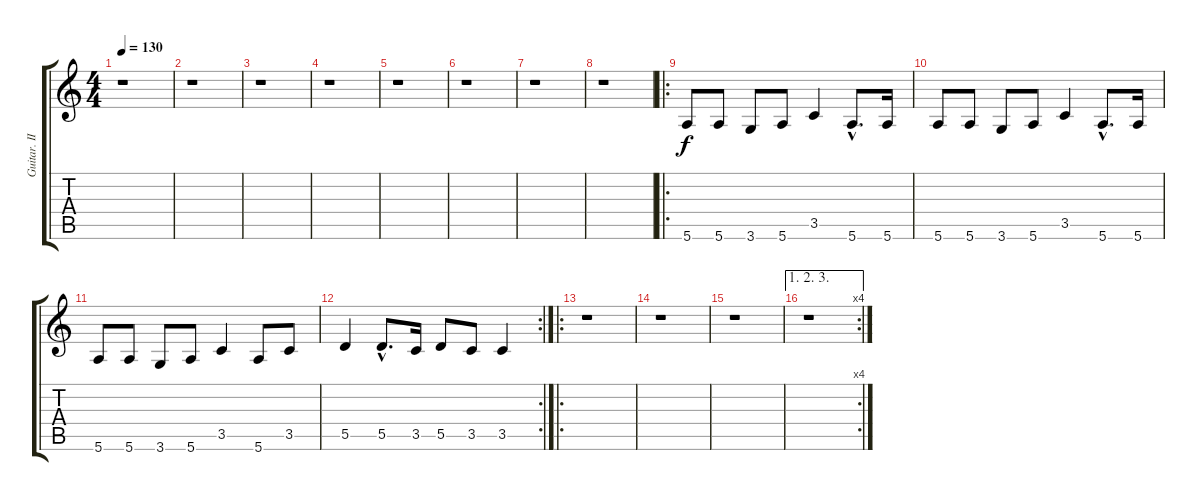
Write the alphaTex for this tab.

\track ("Guitar. II (solo)" "Guitar. II") {instrument distortionguitar}
\staff {score tabs}
\tuning (E4 B3 G3 D3 A2 E2) {hide}
\ts (4 4)
\tempo 130
\clef g2
\ks c
r.1{dy f instrument distortionguitar} |
r.1 |
r.1 |
r.1 |
r.1 |
r.1 |
r.1 |
r.1 |
\ro
5.6.8 5.6.8 3.6.8 5.6.8 3.5.4 5.6{hac}.8{d} 5.6.16 |
5.6.8 5.6.8 3.6.8 5.6.8 3.5.4 5.6{hac}.8{d} 5.6.16 |
5.6.8 5.6.8 3.6.8 5.6.8 3.5.4 5.6.8 3.5.8 |
\rc 2
5.5.4 5.5{hac}.8{d} 3.5.16 5.5.8 3.5.8 3.5.4 |
\ro
r.1 |
r.1 |
r.1 |
\ae (1 2 3)
\rc 4
r.1
